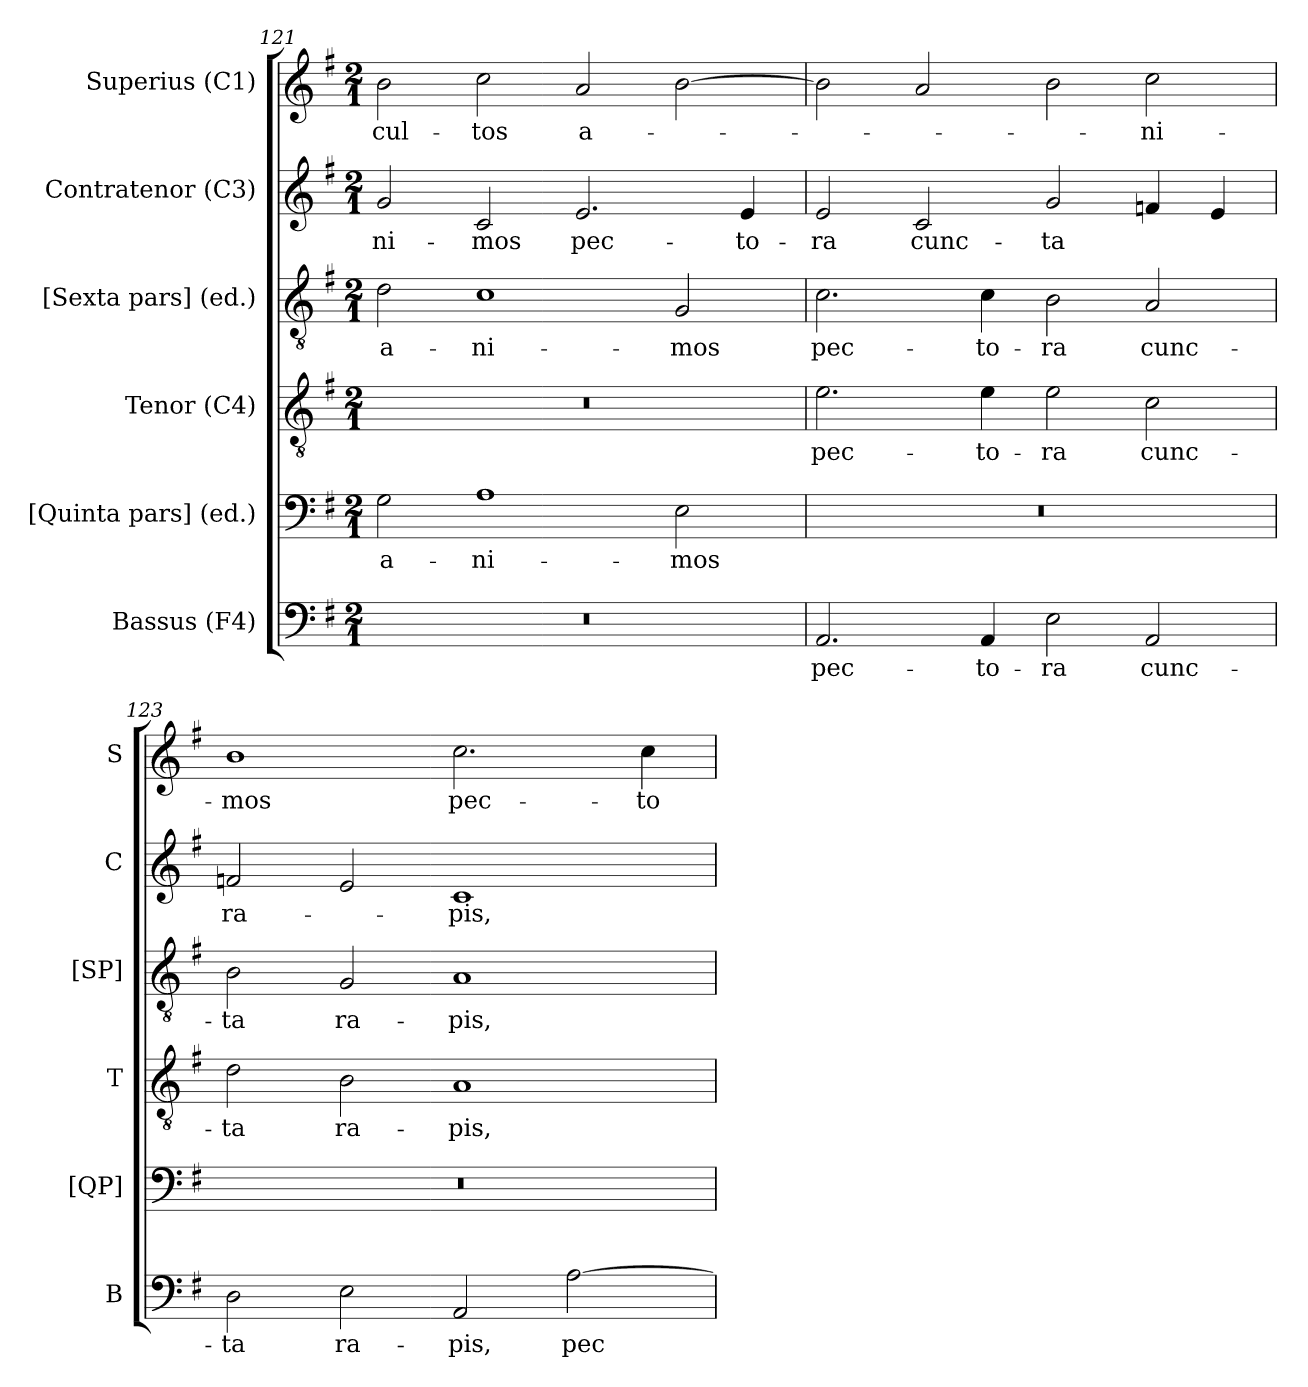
**kern	**text	**kern	**text	**kern	**text	**kern	**text	**kern	**text	**kern	**text
*part6	*part6	*part5	*part5	*part4	*part4	*part3	*part3	*part2	*part2	*part1	*part1
*staff6	*staff6	*staff5	*staff5	*staff4	*staff4	*staff3	*staff3	*staff2	*staff2	*staff1	*staff1
*I"Bassus (F4)	*	*I"[Quinta pars] (ed.)	*	*I"Tenor (C4)	*	*I"[Sexta pars] (ed.)	*	*I"Contratenor (C3)	*	*I"Superius (C1)	*
*I'B	*	*I'[QP]	*	*I'T	*	*I'[SP]	*	*I'C	*	*I'S	*
!!LO:LB:g=z
*clefF4	*	*clefF4	*	*clefGv2	*	*clefGv2	*	*clefG2	*	*clefG2	*
*	*	*	*	*ITrd7c12	*	*	*	*	*	*	*
*k[f#]	*	*k[f#]	*	*k[f#]	*	*k[f#]	*	*k[f#]	*	*k[f#]	*
*G:	*	*G:	*	*G:	*	*G:	*	*G:	*	*G:	*
*M2/1	*	*M2/1	*	*M2/1	*	*M2/1	*	*M2/1	*	*M2/1	*
=121	=121	=121	=121	=121	=121	=121	=121	=121	=121	=121	=121
!LO:N:vis=1	!	!	!	!	!	!	!	!	!	!	!
!	!	!	!LO:LY:b:color=#000000	!LO:N:vis=1	!	!	!	!	!	!	!
!	!	!	!	!	!	!	!LO:LY:b:color=#000000	!	!	!	!
!	!	!	!	!	!	!	!	!	!LO:LY:b:color=#000000	!	!
!	!	!	!	!	!	!	!	!	!	!	!LO:LY:b:color=#000000
0r	.	2Gi\	a-	0r	.	2di\	a-	2gi/	-ni-	2bi\	-cul-
!	!	!	!LO:LY:b:color=#000000	!	!	!	!	!	!	!	!
!	!	!	!	!	!	!	!LO:LY:b:color=#000000	!	!	!	!
!	!	!	!	!	!	!	!	!	!LO:LY:b:color=#000000	!	!
!	!	!	!	!	!	!	!	!	!	!	!LO:LY:b:color=#000000
.	.	1Ai	-ni-	.	.	1ci	-ni-	2ci/	-mos	2cci\	-tos
!	!	!	!	!	!	!	!	!	!LO:LY:b:color=#000000	!	!
!	!	!	!	!	!	!	!	!	!	!	!LO:LY:b:color=#000000
.	.	.	.	.	.	.	.	2.ei/	pec-	2ai/	a-
!	!	!	!LO:LY:b:color=#000000	!	!	!	!	!	!	!	!
!	!	!	!	!	!	!	!LO:LY:b:color=#000000	!	!	!	!
.	.	2Ei\	-mos	.	.	2Gi/	-mos	.	.	[2bi\	.
!	!	!	!	!	!	!	!	!	!LO:LY:b:color=#000000	!	!
.	.	.	.	.	.	.	.	4ei/	-to-	.	.
=122	=122	=122	=122	=122	=122	=122	=122	=122	=122	=122	=122
!	!LO:LY:b:color=#000000	!LO:N:vis=1	!	!	!	!	!	!	!	!	!
!	!	!	!	!	!LO:LY:b:color=#000000	!	!	!	!	!	!
!	!	!	!	!	!	!	!LO:LY:b:color=#000000	!	!	!	!
!	!	!	!	!	!	!	!	!	!LO:LY:b:color=#000000	!	!
2.AAi/	pec-	0r	.	2.Ei\	pec-	2.ci\	pec-	2ei/	-ra	2bi\]	.
!	!	!	!	!	!	!	!	!	!LO:LY:b:color=#000000	!	!
.	.	.	.	.	.	.	.	2ci/	cunc-	2ai/	.
!	!LO:LY:b:color=#000000	!	!	!	!	!	!	!	!	!	!
!	!	!	!	!	!LO:LY:b:color=#000000	!	!	!	!	!	!
!	!	!	!	!	!	!	!LO:LY:b:color=#000000	!	!	!	!
4AAi/	-to-	.	.	4Ei\	-to-	4ci\	-to-	.	.	.	.
!	!LO:LY:b:color=#000000	!	!	!	!	!	!	!	!	!	!
!	!	!	!	!	!LO:LY:b:color=#000000	!	!	!	!	!	!
!	!	!	!	!	!	!	!LO:LY:b:color=#000000	!	!	!	!
!	!	!	!	!	!	!	!	!	!LO:LY:b:color=#000000	!	!
2Ei\	-ra	.	.	2Ei\	-ra	2Bi\	-ra	2gi/	-ta	2bi\	.
!	!LO:LY:b:color=#000000	!	!	!	!	!	!	!	!	!	!
!	!	!	!	!	!LO:LY:b:color=#000000	!	!	!	!	!	!
!	!	!	!	!	!	!	!LO:LY:b:color=#000000	!	!	!	!
!	!	!	!	!	!	!	!	!	!	!	!LO:LY:b:color=#000000
2AAi/	cunc-	.	.	2Ci\	cunc-	2Ai/	cunc-	4fi/	.	2cci\	-ni-
.	.	.	.	.	.	.	.	4ei/	.	.	.
=123	=123	=123	=123	=123	=123	=123	=123	=123	=123	=123	=123
!	!LO:LY:b:color=#000000	!LO:N:vis=1	!	!	!	!	!	!	!	!	!
!	!	!	!	!	!LO:LY:b:color=#000000	!	!	!	!	!	!
!	!	!	!	!	!	!	!LO:LY:b:color=#000000	!	!	!	!
!	!	!	!	!	!	!	!	!	!LO:LY:b:color=#000000	!	!
!	!	!	!	!	!	!	!	!	!	!	!LO:LY:b:color=#000000
2Di\	-ta	0r	.	2Di\	-ta	2Bi\	-ta	2fni/	ra-	1bi	-mos
!	!LO:LY:b:color=#000000	!	!	!	!	!	!	!	!	!	!
!	!	!	!	!	!LO:LY:b:color=#000000	!	!	!	!	!	!
!	!	!	!	!	!	!	!LO:LY:b:color=#000000	!	!	!	!
2Ei\	ra-	.	.	2BBi\	ra-	2Gi/	ra-	2ei/	.	.	.
!	!LO:LY:b:color=#000000	!	!	!	!	!	!	!	!	!	!
!	!	!	!	!	!LO:LY:b:color=#000000	!	!	!	!	!	!
!	!	!	!	!	!	!	!LO:LY:b:color=#000000	!	!	!	!
!	!	!	!	!	!	!	!	!	!LO:LY:b:color=#000000	!	!
!	!	!	!	!	!	!	!	!	!	!	!LO:LY:b:color=#000000
2AAi/	-pis,	.	.	1AAi	-pis,	1Ai	-pis,	1ci	-pis,	2.cci\	pec-
!	!LO:LY:b:color=#000000	!	!	!	!	!	!	!	!	!	!
[2Ai\	pec-	.	.	.	.	.	.	.	.	.	.
!	!	!	!	!	!	!	!	!	!	!	!LO:LY:b:color=#000000
.	.	.	.	.	.	.	.	.	.	4cci\	-to-
=	=	=	=	=	=	=	=	=	=	=	=
*-	*-	*-	*-	*-	*-	*-	*-	*-	*-	*-	*-
